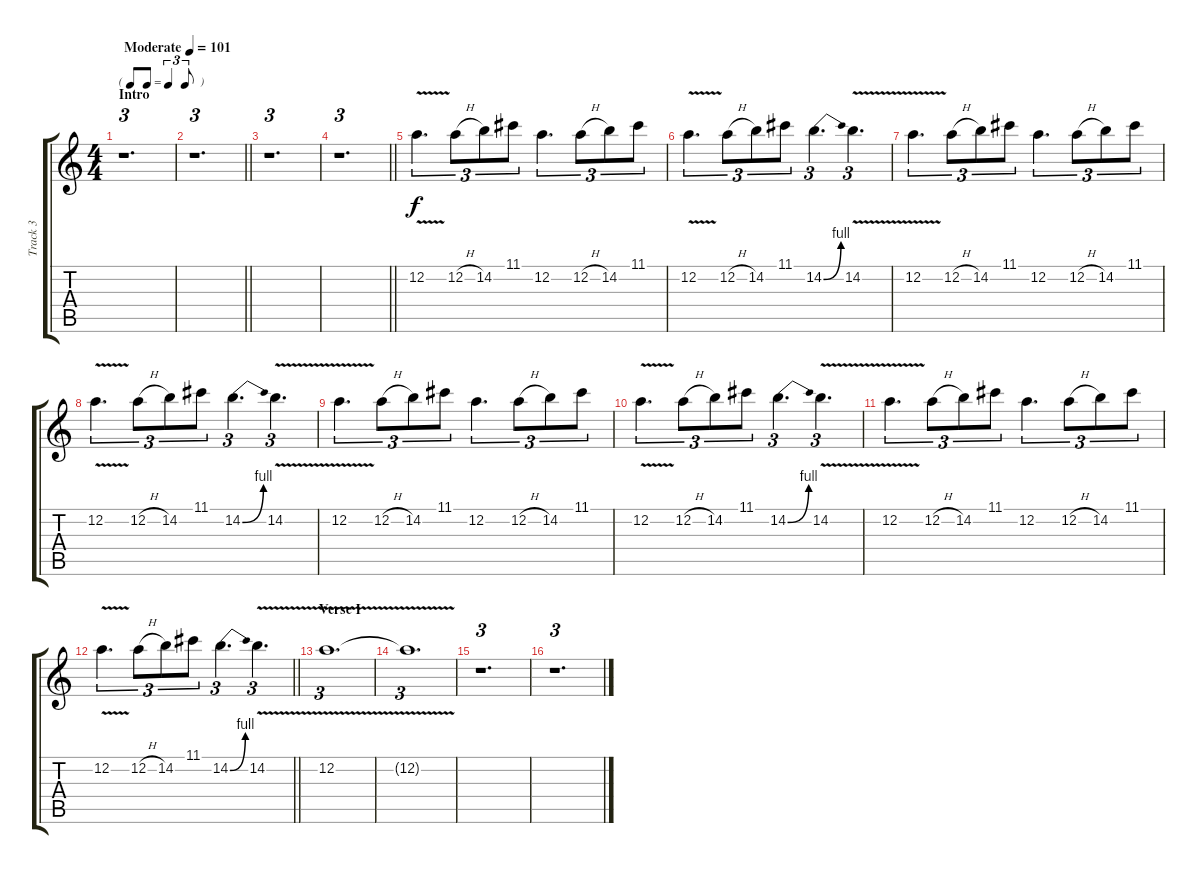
\track ("Track 3" "Track 3") {instrument distortionguitar}
\staff {score tabs}
\tuning (D4 A3 F3 C3 G2 C2) {hide}
\ts (4 4)
\tf triplet8th
\section ("" "Intro")
\tempo (101 "Moderate")
\clef g2
\ks c
r.1{d tu (3 2) dy f instrument distortionguitar} |
\barLineRight lightlight
r.1{d tu (3 2)} |
r.1{d tu (3 2)} |
\barLineRight lightlight
r.1{d tu (3 2)} |
12.2{v}.4{d tu (3 2)} 12.2{h}.8{tu (3 2)} 14.2.8{tu (3 2)} 11.1.8{tu (3 2)} 12.2.4{d tu (3 2)} 12.2{h}.8{tu (3 2)} 14.2.8{tu (3 2)} 11.1.8{tu (3 2)} |
12.2{v}.4{d tu (3 2)} 12.2{h}.8{tu (3 2)} 14.2.8{tu (3 2)} 11.1.8{tu (3 2)} 14.2{be (bend 0 0 60 4)}.4{d tu (3 2)} 14.2{v}.4{d tu (3 2)} |
12.2{v}.4{d tu (3 2)} 12.2{h}.8{tu (3 2)} 14.2.8{tu (3 2)} 11.1.8{tu (3 2)} 12.2.4{d tu (3 2)} 12.2{h}.8{tu (3 2)} 14.2.8{tu (3 2)} 11.1.8{tu (3 2)} |
12.2{v}.4{d tu (3 2)} 12.2{h}.8{tu (3 2)} 14.2.8{tu (3 2)} 11.1.8{tu (3 2)} 14.2{be (bend 0 0 60 4)}.4{d tu (3 2)} 14.2{v}.4{d tu (3 2)} |
12.2{v}.4{d tu (3 2)} 12.2{h}.8{tu (3 2)} 14.2.8{tu (3 2)} 11.1.8{tu (3 2)} 12.2.4{d tu (3 2)} 12.2{h}.8{tu (3 2)} 14.2.8{tu (3 2)} 11.1.8{tu (3 2)} |
12.2{v}.4{d tu (3 2)} 12.2{h}.8{tu (3 2)} 14.2.8{tu (3 2)} 11.1.8{tu (3 2)} 14.2{be (bend 0 0 60 4)}.4{d tu (3 2)} 14.2{v}.4{d tu (3 2)} |
12.2{v}.4{d tu (3 2)} 12.2{h}.8{tu (3 2)} 14.2.8{tu (3 2)} 11.1.8{tu (3 2)} 12.2.4{d tu (3 2)} 12.2{h}.8{tu (3 2)} 14.2.8{tu (3 2)} 11.1.8{tu (3 2)} |
\barLineRight lightlight
12.2{v}.4{d tu (3 2)} 12.2{h}.8{tu (3 2)} 14.2.8{tu (3 2)} 11.1.8{tu (3 2)} 14.2{be (bend 0 0 60 4)}.4{d tu (3 2)} 14.2{v}.4{d tu (3 2)} |
\section ("" "Verse I")
12.2{v}.1{d tu (3 2)} |
12.2{t}.1{d tu (3 2)} |
r.1{d tu (3 2)} |
r.1{d tu (3 2)}
